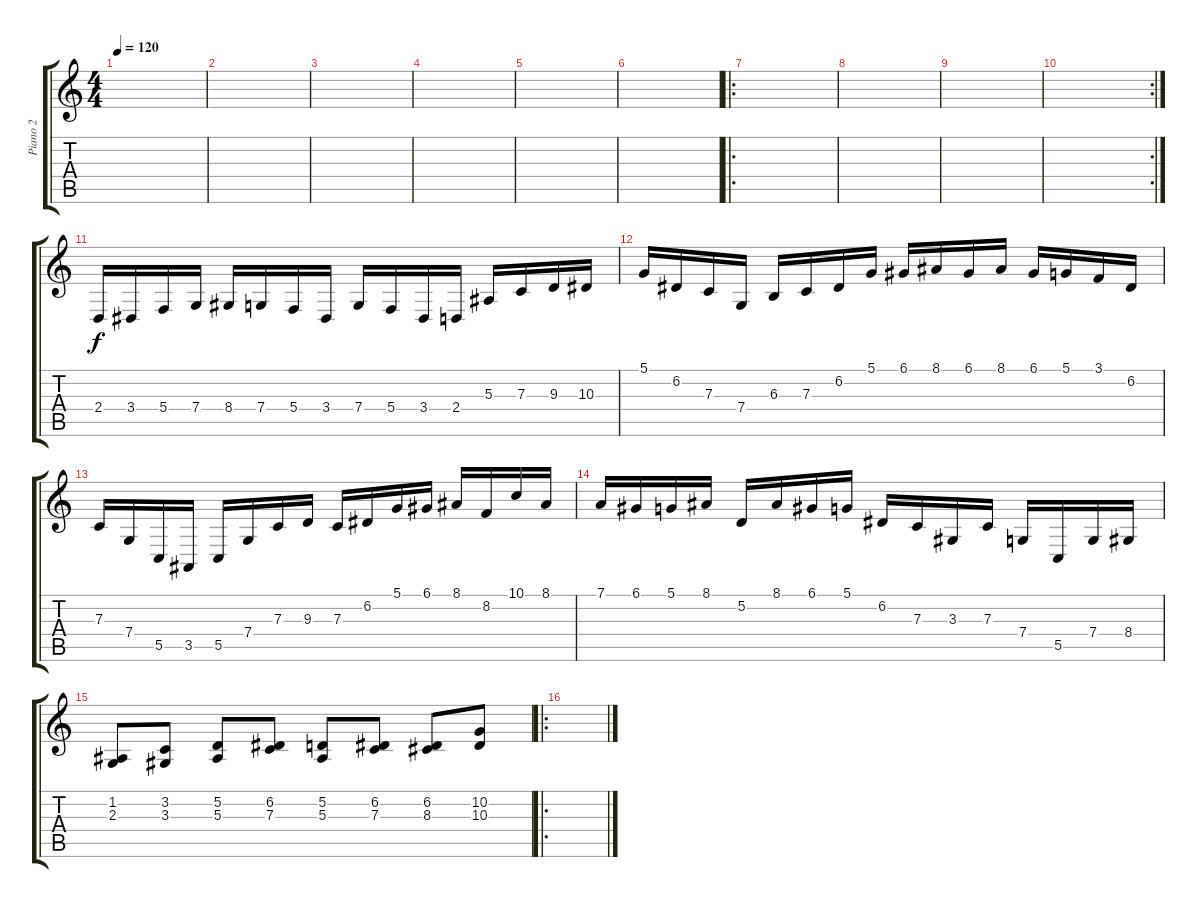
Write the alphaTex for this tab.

\track ("Piano 2" "Piano 2") {instrument acousticgrandpiano}
\staff {score tabs}
\tuning (D4 A3 F3 C3 G2 C2) {hide}
\ts (4 4)
\tempo 120
\clef g2
\ks c
|
|
|
|
|
|
\ro
|
|
|
\rc 2
|
2.4.16 3.4.16 5.4.16 7.4.16 8.4.16 7.4.16 5.4.16 3.4.16 7.4.16 5.4.16 3.4.16 2.4.16 5.3.16 7.3.16 9.3.16 10.3.16 |
5.1.16 6.2.16 7.3.16 7.4.16 6.3.16 7.3.16 6.2.16 5.1.16 6.1.16 8.1.16 6.1.16 8.1.16 6.1.16 5.1.16 3.1.16 6.2.16 |
7.3.16 7.4.16 5.5.16 3.5.16 5.5.16 7.4.16 7.3.16 9.3.16 7.3.16 6.2.16 5.1.16 6.1.16 8.1.16 8.2.16 10.1.16 8.1.16 |
7.1.16 6.1.16 5.1.16 8.1.16 5.2.16 8.1.16 6.1.16 5.1.16 6.2.16 7.3.16 3.3.16 7.3.16 7.4.16 5.5.16 7.4.16 8.4.16 |
(1.2 2.3).8 (3.2 3.3).8 (5.2 5.3).8 (6.2 7.3).8 (5.2 5.3).8 (6.2 7.3).8 (6.2 8.3).8 (10.2 10.3).8 |
\ro
